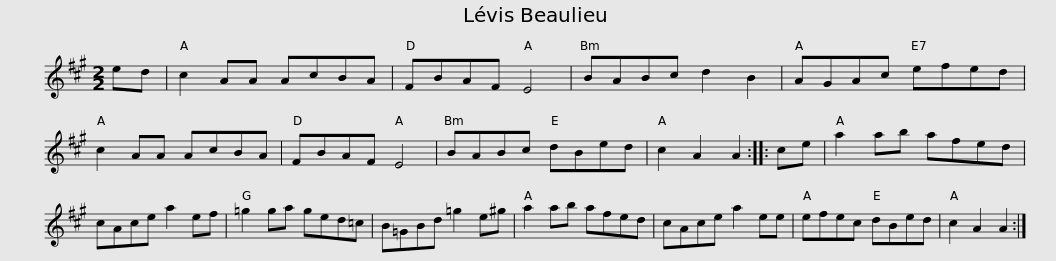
X:1
L:1/8
M:2/2
I:linebreak $
K:A
V:1 treble
V:1
 ed | c2 AA AcBA | FBAF E4 | BABc d2 B2 | AGAc efed | %5
 c2 AA AcBA | FBAF E4 |$ BABc dBed | c2 A2 A2 :: ce | %10
 a2 ab afed | cAce a2 ef | =g2 ga ged=c |$ B=GBd =g2 e^g | a2 ab afed | %15
 cAce a2 ee | efec dBed | c2 A2 A2 :| %18
